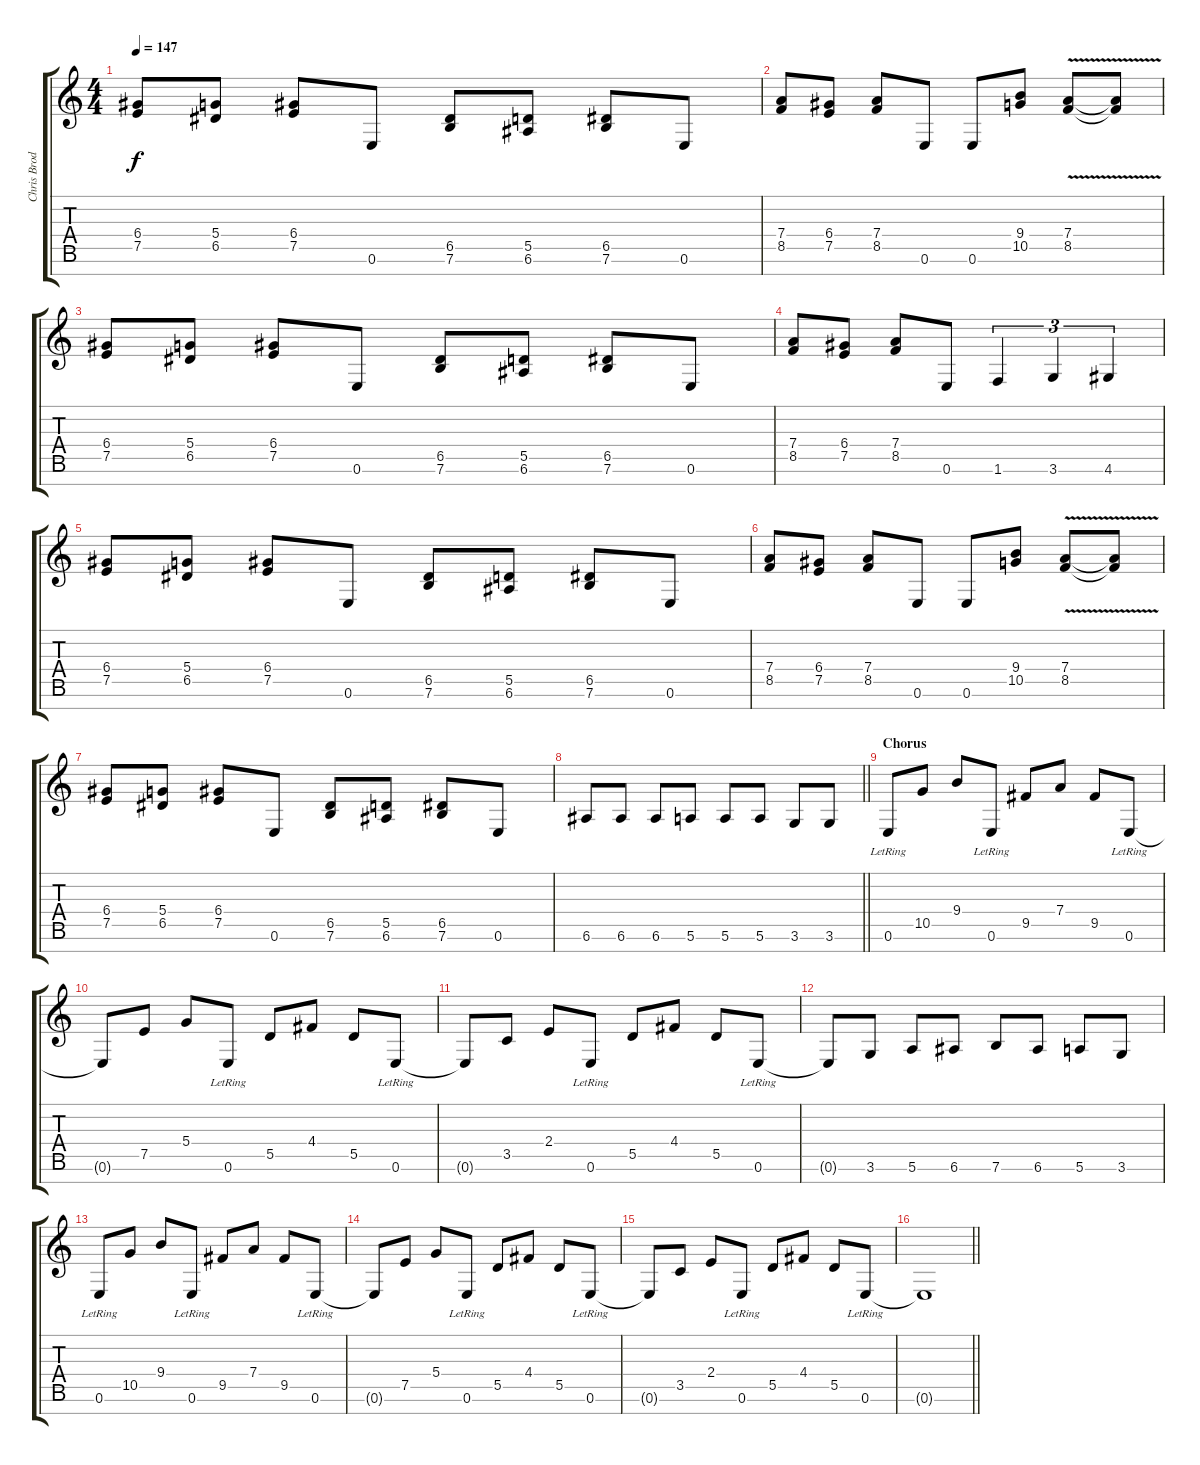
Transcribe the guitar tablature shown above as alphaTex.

\track ("Chris Broderick" "Chris Brod") {instrument distortionguitar}
\staff {score tabs}
\tuning (E4 B3 G3 D3 A2 E2 B1) {hide}
\ts (4 4)
\tempo 147
\clef g2
\ks c
(6.4 7.5).8{dy f} (5.4 6.5).8 (6.4 7.5).8 0.6.8 (6.5 7.6).8 (5.5 6.6).8 (6.5 7.6).8 0.6.8 |
(7.4 8.5).8 (6.4 7.5).8 (7.4 8.5).8 0.6.8 0.6.8 (9.4 10.5).8 (7.4{v} 8.5{v}).8 (7.4{t} 8.5{t}).8 |
(6.4 7.5).8 (5.4 6.5).8 (6.4 7.5).8 0.6.8 (6.5 7.6).8 (5.5 6.6).8 (6.5 7.6).8 0.6.8 |
(7.4 8.5).8 (6.4 7.5).8 (7.4 8.5).8 0.6.8 1.6.4{tu (3 2)} 3.6.4{tu (3 2)} 4.6.4{tu (3 2)} |
(6.4 7.5).8 (5.4 6.5).8 (6.4 7.5).8 0.6.8 (6.5 7.6).8 (5.5 6.6).8 (6.5 7.6).8 0.6.8 |
(7.4 8.5).8 (6.4 7.5).8 (7.4 8.5).8 0.6.8 0.6.8 (9.4 10.5).8 (7.4{v} 8.5{v}).8 (7.4{t} 8.5{t}).8 |
(6.4 7.5).8 (5.4 6.5).8 (6.4 7.5).8 0.6.8 (6.5 7.6).8 (5.5 6.6).8 (6.5 7.6).8 0.6.8 |
\barLineRight lightlight
6.6.8 6.6.8 6.6.8 5.6.8 5.6.8 5.6.8 3.6.8 3.6.8 |
\section ("" "Chorus")
0.6{lr}.8 10.5.8 9.4.8 0.6{lr}.8 9.5.8 7.4.8 9.5.8 0.6{lr}.8 |
0.6{t}.8 7.5.8 5.4.8 0.6{lr}.8 5.5.8 4.4.8 5.5.8 0.6{lr}.8 |
0.6{t}.8 3.5.8 2.4.8 0.6{lr}.8 5.5.8 4.4.8 5.5.8 0.6{lr}.8 |
0.6{t}.8 3.6.8 5.6.8 6.6.8 7.6.8 6.6.8 5.6.8 3.6.8 |
0.6{lr}.8 10.5.8 9.4.8 0.6{lr}.8 9.5.8 7.4.8 9.5.8 0.6{lr}.8 |
0.6{t}.8 7.5.8 5.4.8 0.6{lr}.8 5.5.8 4.4.8 5.5.8 0.6{lr}.8 |
0.6{t}.8 3.5.8 2.4.8 0.6{lr}.8 5.5.8 4.4.8 5.5.8 0.6{lr}.8 |
\barLineRight lightlight
0.6{t}.1
